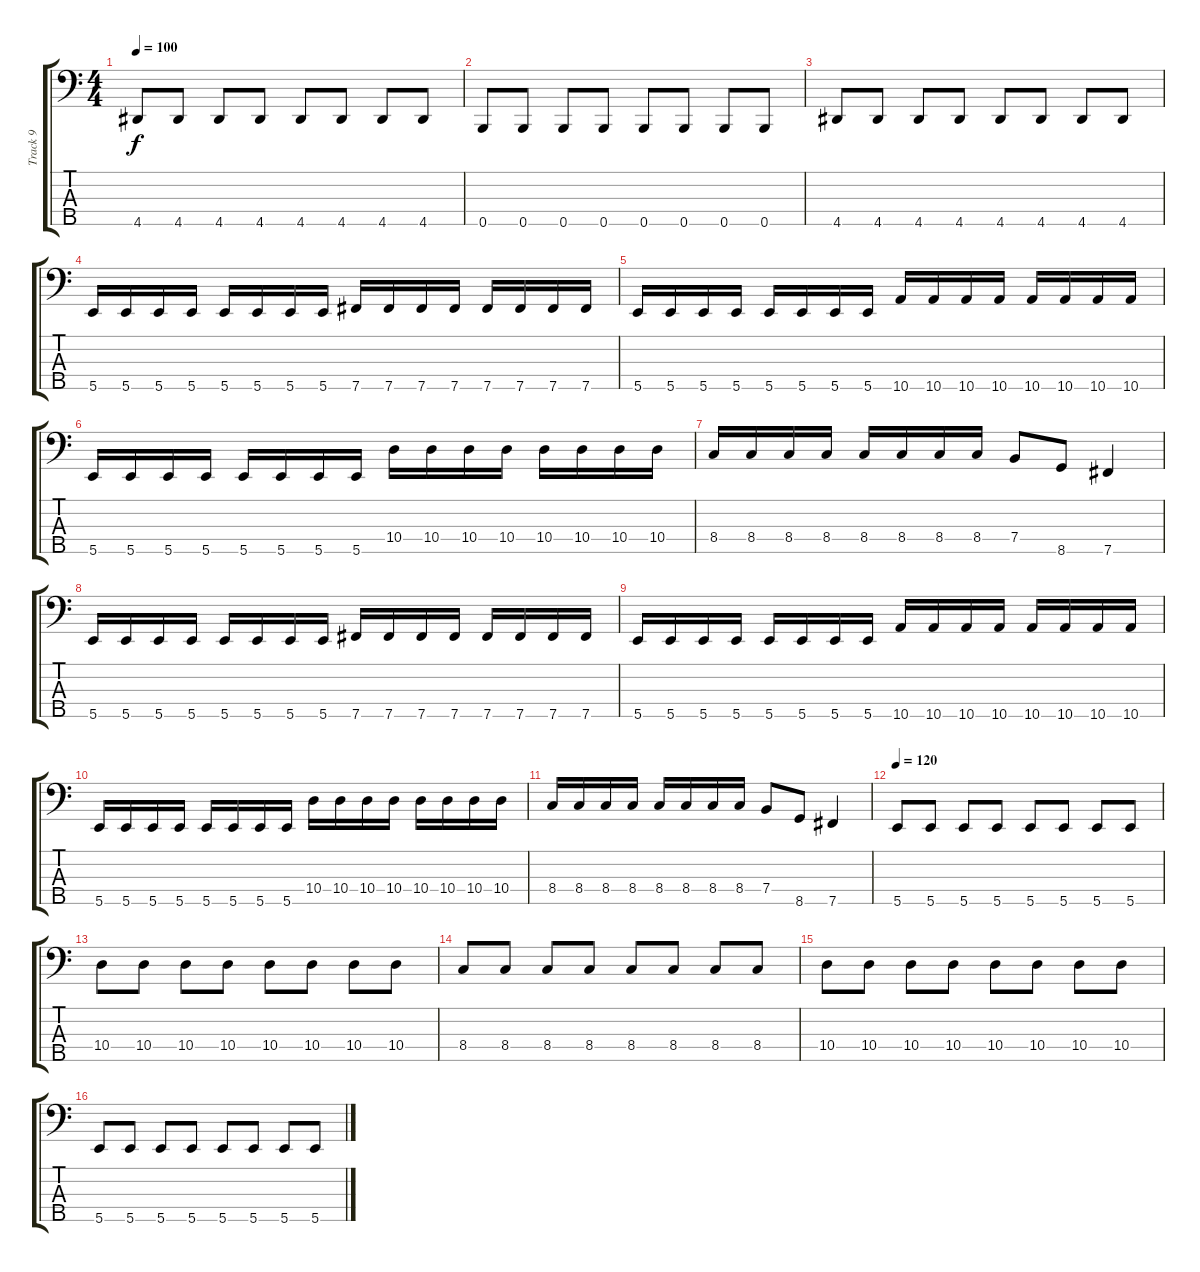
\track ("Track 9" "Track 9") {instrument electricbasspick}
\staff {score tabs}
\tuning (G2 D2 A1 E1 B0) {hide}
\ts (4 4)
\tempo 100
\clef f4
\ks c
4.5.8{dy f} 4.5.8 4.5.8 4.5.8 4.5.8 4.5.8 4.5.8 4.5.8 |
0.5.8 0.5.8 0.5.8 0.5.8 0.5.8 0.5.8 0.5.8 0.5.8 |
4.5.8 4.5.8 4.5.8 4.5.8 4.5.8 4.5.8 4.5.8 4.5.8 |
5.5.16 5.5.16 5.5.16 5.5.16 5.5.16 5.5.16 5.5.16 5.5.16 7.5.16 7.5.16 7.5.16 7.5.16 7.5.16 7.5.16 7.5.16 7.5.16 |
5.5.16 5.5.16 5.5.16 5.5.16 5.5.16 5.5.16 5.5.16 5.5.16 10.5.16 10.5.16 10.5.16 10.5.16 10.5.16 10.5.16 10.5.16 10.5.16 |
5.5.16 5.5.16 5.5.16 5.5.16 5.5.16 5.5.16 5.5.16 5.5.16 10.4.16 10.4.16 10.4.16 10.4.16 10.4.16 10.4.16 10.4.16 10.4.16 |
8.4.16 8.4.16 8.4.16 8.4.16 8.4.16 8.4.16 8.4.16 8.4.16 7.4.8 8.5.8 7.5.4 |
5.5.16 5.5.16 5.5.16 5.5.16 5.5.16 5.5.16 5.5.16 5.5.16 7.5.16 7.5.16 7.5.16 7.5.16 7.5.16 7.5.16 7.5.16 7.5.16 |
5.5.16 5.5.16 5.5.16 5.5.16 5.5.16 5.5.16 5.5.16 5.5.16 10.5.16 10.5.16 10.5.16 10.5.16 10.5.16 10.5.16 10.5.16 10.5.16 |
5.5.16 5.5.16 5.5.16 5.5.16 5.5.16 5.5.16 5.5.16 5.5.16 10.4.16 10.4.16 10.4.16 10.4.16 10.4.16 10.4.16 10.4.16 10.4.16 |
8.4.16 8.4.16 8.4.16 8.4.16 8.4.16 8.4.16 8.4.16 8.4.16 7.4.8 8.5.8 7.5.4 |
\tempo 120
5.5.8 5.5.8 5.5.8 5.5.8 5.5.8 5.5.8 5.5.8 5.5.8 |
10.4.8 10.4.8 10.4.8 10.4.8 10.4.8 10.4.8 10.4.8 10.4.8 |
8.4.8 8.4.8 8.4.8 8.4.8 8.4.8 8.4.8 8.4.8 8.4.8 |
10.4.8 10.4.8 10.4.8 10.4.8 10.4.8 10.4.8 10.4.8 10.4.8 |
5.5.8 5.5.8 5.5.8 5.5.8 5.5.8 5.5.8 5.5.8 5.5.8
